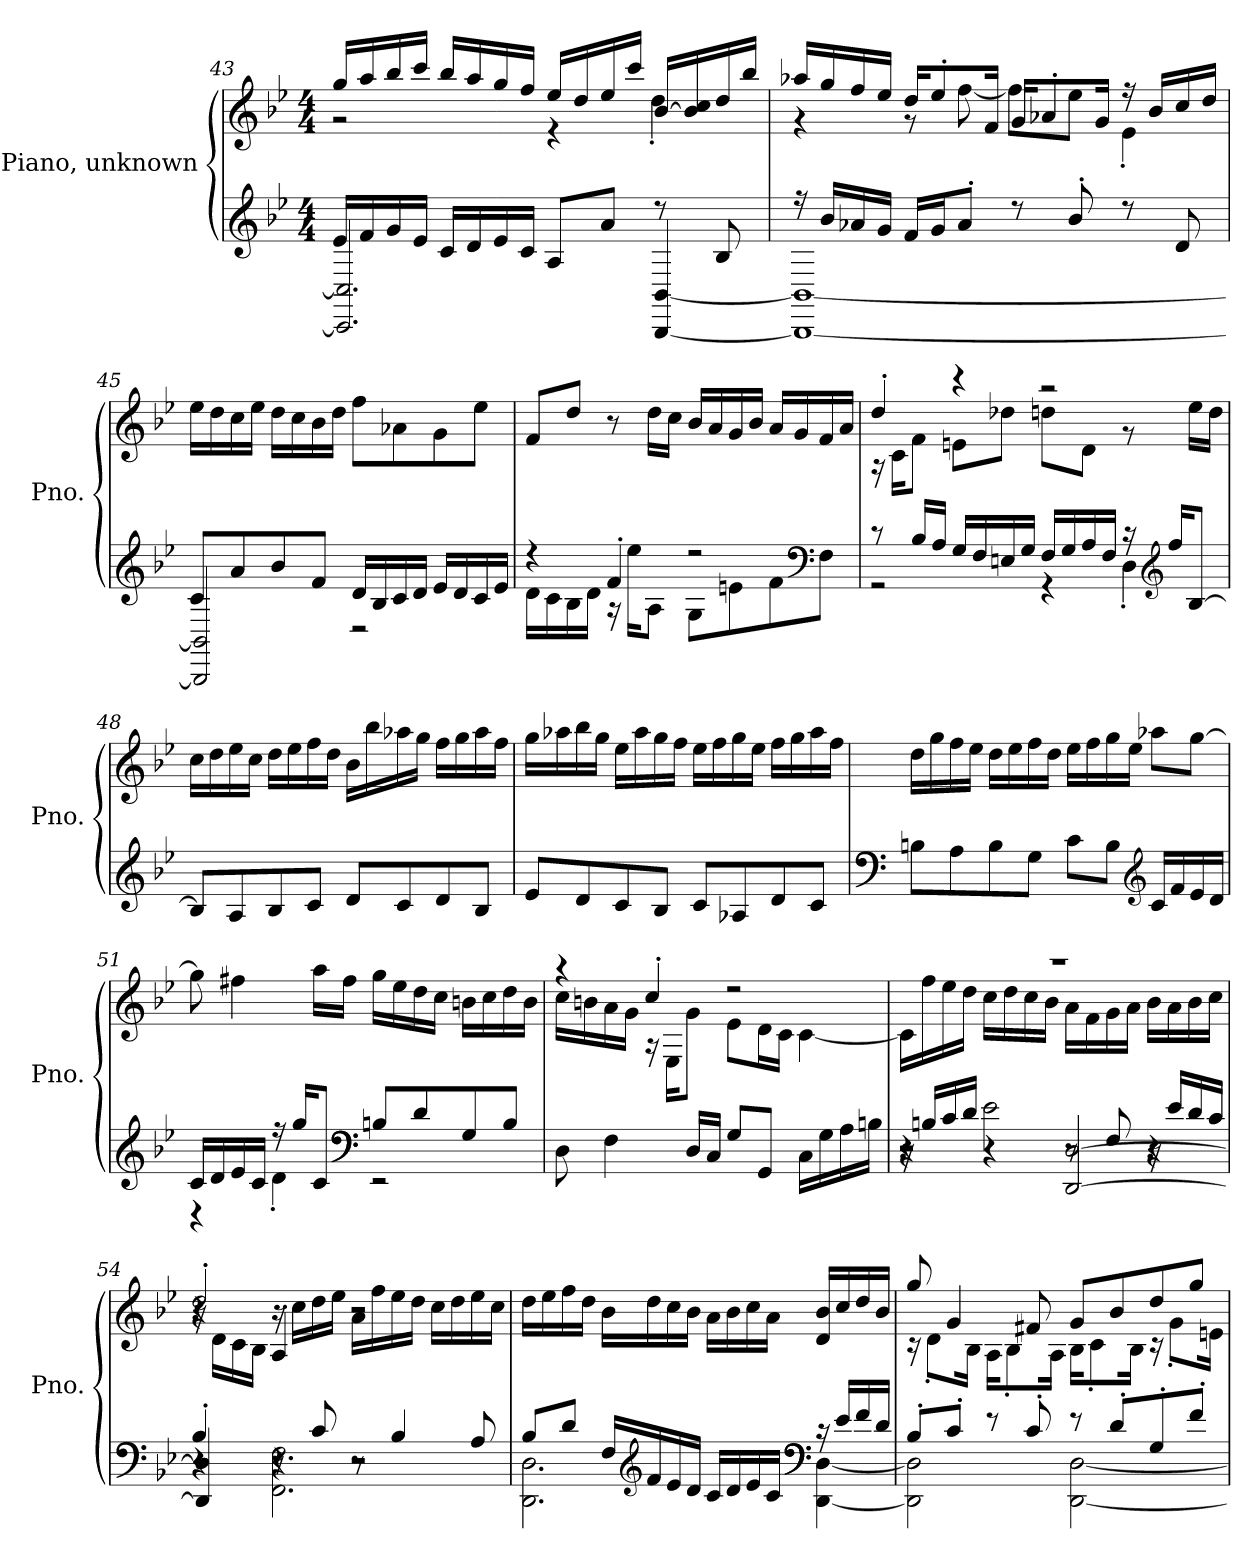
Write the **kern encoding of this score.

**kern	**kern
*part1	*part1
*staff2	*staff1
*I"Piano, unknown	*
*I'Pno.	*
!!LO:LB:g=z
*clefG2	*clefG2
*k[b-e-]	*k[b-e-]
*M4/4	*M4/4
=43	=43
*^	*^
16e-/LL	2.CC/] 2.C/]	16gg/LL	2r
16f/	.	16aa/	.
16g/	.	16bb-/	.
16e-/JJ	.	16ccc/JJ	.
16c/LL	.	16bb-/LL	.
16d/	.	16aa/	.
16e-/	.	16gg/	.
16c/JJ	.	16ff/JJ	.
8A/L	.	16ee-/LL	4r
.	.	16dd/	.
8a/J	.	16ee-/	.
.	.	16ccc/JJ	.
8r	[4BBB-/ [4BB-/	[16b-/LL	4dd'\
.	.	16b-/] 16cc/	.
8B-/	.	16dd/	.
.	.	16bb-/JJ	.
=44	=44	=44	=44
16r	1BBB-_ 1BB-_	16aa-X/LL	4r
16b-/LL	.	16gg/	.
16a-X/	.	16ff/	.
16g/JJ	.	16ee-/JJ	.
16f/LL	.	16dd/KL	8r
16g/J	.	8ee-'/	.
8a-'/J	.	.	[8ff\
.	.	16f/Jk	.
8r	.	16g/KL	8ff\L]
.	.	8a-X'/	.
8b-'/	.	.	8ee-\J
.	.	16g/Jk	.
8r	.	16r	4e-'\
.	.	16b-/LL	.
8d/	.	16cc/	.
.	.	16dd/JJ	.
*	*	*v	*v
!!LO:LB:g=z
=45	=45	=45
8c/L	2BBB-/] 2BB-/]	16ee-\LL
.	.	16dd\
8a/	.	16cc\
.	.	16ee-\JJ
8b-/	.	16dd\LL
.	.	16cc\
8f/J	.	16b-\
.	.	16dd\JJ
16d/LL	2r	8ff\L
16B-/	.	.
16c/	.	8a-X\
16d/JJ	.	.
16e-/LL	.	8g\
16d/	.	.
16c/	.	8ee-\J
16e-/JJ	.	.
=46	=46	=46
4r	16d\LL	8f/L
.	16c\	.
.	16B-\	8dd/J
.	16d\JJ	.
4f'/	16r	8r
.	16ee-\KL	.
.	8A\J	16dd\LL
.	.	16cc\JJ
2r	8G\L	16b-/LL
.	.	16a/
.	8en\	16g/
.	.	16b-/JJ
.	8f\	16a/LL
.	.	16g/
*clefF4	*	*
.	8F\J	16f/
.	.	16a/JJ
!!LO:LB:g=z
=47	=47	=47
*	*	*^
8r	2r	4dd'/	16r
.	.	.	16c\KL
16B-/LL	.	.	8f\J
16A/JJ	.	.	.
16G/LL	.	4r	8en\L
16F/	.	.	.
16En/	.	.	8dd-X\J
16G/JJ	.	.	.
16F/LL	4r	2r	8ddn\L
16G/	.	.	.
16A/	.	.	8d\J
16F/JJ	.	.	.
16r	4D'\	.	8r
*clefG2	*	*	*
16ff/KL	.	.	.
[8B-/J	.	.	16ee-\LL
.	.	.	16dd\JJ
*v	*v	*	*
*	*v	*v
=48	=48
8B-/L]	16cc\LL
.	16dd\
8A/	16ee-\
.	16cc\JJ
8B-/	16dd\LL
.	16ee-\
8c/J	16ff\
.	16dd\JJ
8d/L	16b-\LL
.	16bb-\
8c/	16aa-X\
.	16gg\JJ
8d/	16ff\LL
.	16gg\
8B-/J	16aa-\
.	16ff\JJ
!!LO:PB:g=z
=49	=49
8e-/L	16gg\LL
.	16aa-X\
8d/	16bb-\
.	16gg\JJ
8c/	16ee-\LL
.	16aa-\
8B-/J	16gg\
.	16ff\JJ
8c/L	16ee-\LL
.	16ff\
8A-X/	16gg\
.	16ee-\JJ
8d/	16ff\LL
.	16gg\
8c/J	16aa-\
.	16ff\JJ
=50	=50
*clefF4	*
8Bn\L	16dd\LL
.	16gg\
8A\	16ff\
.	16ee-\JJ
8B\	16dd\LL
.	16ee-\
8G\J	16ff\
.	16dd\JJ
8c\L	16ee-\LL
.	16ff\
8B\J	16gg\
.	16ee-\JJ
*clefG2	*
16c/LL	8aa-X\L
16f/	.
16e-/	[8gg\J
16d/JJ	.
!!LO:LB:g=z
=51	=51
*^	*
16c/LL	4r	8gg\]
16d/	.	.
16e-/	.	4ff#X\
16c/JJ	.	.
16r	4d'\	.
16gg/KL	.	.
8c/J	.	16aa\LL
.	.	16ff#\JJ
*clefF4	*	*
8Bn/L	2r	16gg\LL
.	.	16ee-\
8d/	.	16dd\
.	.	16cc\JJ
8G/	.	16bn\LL
.	.	16cc\
8B/J	.	16dd\
.	.	16b\JJ
*v	*v	*
=52	=52
*	*^
8D\	4r	16cc\LL
.	.	16bn\
4F\	.	16a\
.	.	16g\JJ
.	4cc'/	16r
.	.	16E-\KL
16D/LL	.	8g\J
16C/JJ	.	.
8G/L	2r	8e-\L
8GG/J	.	16d\L
.	.	16c\JJ
16C\LL	.	[4c\
16G\	.	.
16A\	.	.
16Bn\JJ	.	.
!!LO:LB:g=z	!!
=53	=53	=53
*^	*	*
*	*^	*	*
16r	4r	2r	1r	16c\LL]
16Bn/LL	.	.	.	16ff\
16c/	.	.	.	16ee-\
16d/JJ	.	.	.	16dd\JJ
4r	2e-\	.	.	16cc\LL
.	.	.	.	16dd\
.	.	.	.	16cc\
.	.	.	.	16b-\JJ
8r	.	[2DD/ [2D/	.	16a\LL
.	.	.	.	16f\
8F/	.	.	.	16g\
.	.	.	.	16a\JJ
16r	4r	.	.	16b-\LL
16e-/LL	.	.	.	16a\
16d/	.	.	.	16b-\
16c/JJ	.	.	.	16cc\JJ
=54	=54	=54	=54	=54
*	*	*	*	*^
4B-'/	4r	4DD/] 4D/]	2dd'/	16r	4r
.	.	.	.	16d\LL	.
.	.	.	.	16c\	.
.	.	.	.	16B-\JJ	.
8r	2.FF\ 2.F\	4r	.	16r	4A'/
.	.	.	.	16cc\LL	.
8c/	.	.	.	16dd\	.
.	.	.	.	16ee-\JJ	.
8r	.	2r	2r	16a\LL	2r
.	.	.	.	16ff\	.
4B-/	.	.	.	16ee-\	.
.	.	.	.	16dd\JJ	.
.	.	.	.	16cc\LL	.
.	.	.	.	16dd\	.
8A/	.	.	.	16ee-\	.
.	.	.	.	16cc\JJ	.
*	*v	*v	*	*	*
*	*	*v	*v	*v
!!LO:LB:g=z
=55	=55	=55
8B-/L	2.DD\ 2.D\	16dd\LL
.	.	16ee-\
8d/J	.	16ff\
.	.	16dd\JJ
16F/LL	.	16b-\LL
*clefG2	*	*
16f/	.	16dd\
16e-/	.	16cc\
16d/JJ	.	16b-\JJ
16c/LL	.	16a\LL
16d/	.	16b-\
16e-/	.	16cc\
16c/JJ	.	16a\JJ
*clefF4	*	*
16r	[4DD\ [4D\	16d/ 16b-/LL
16e-/LL	.	16cc/
16f/	.	16dd/
16d/JJ	.	16b-/JJ
=56	=56	=56
*	*	*^
8B-'/L	2DD\] 2D\]	8gg/	16r
.	.	.	8d'\L
8c'/J	.	4g/	.
.	.	.	16B-\Jk
8r	.	.	16A\KL
.	.	.	8B-'\
8c'/	.	8f#X/	.
.	.	.	16A\Jk
8r	[2DD\ [2D\	8g/L	16B-\KL
.	.	.	8c'\
8d'/L	.	8b-/	.
.	.	.	16B-\Jk
8G'/	.	8dd/	16r
.	.	.	8g'\L
8f'/J	.	8gg/J	.
.	.	.	16en\Jk
*v	*v	*	*
*	*v	*v
=	=
*-	*-
